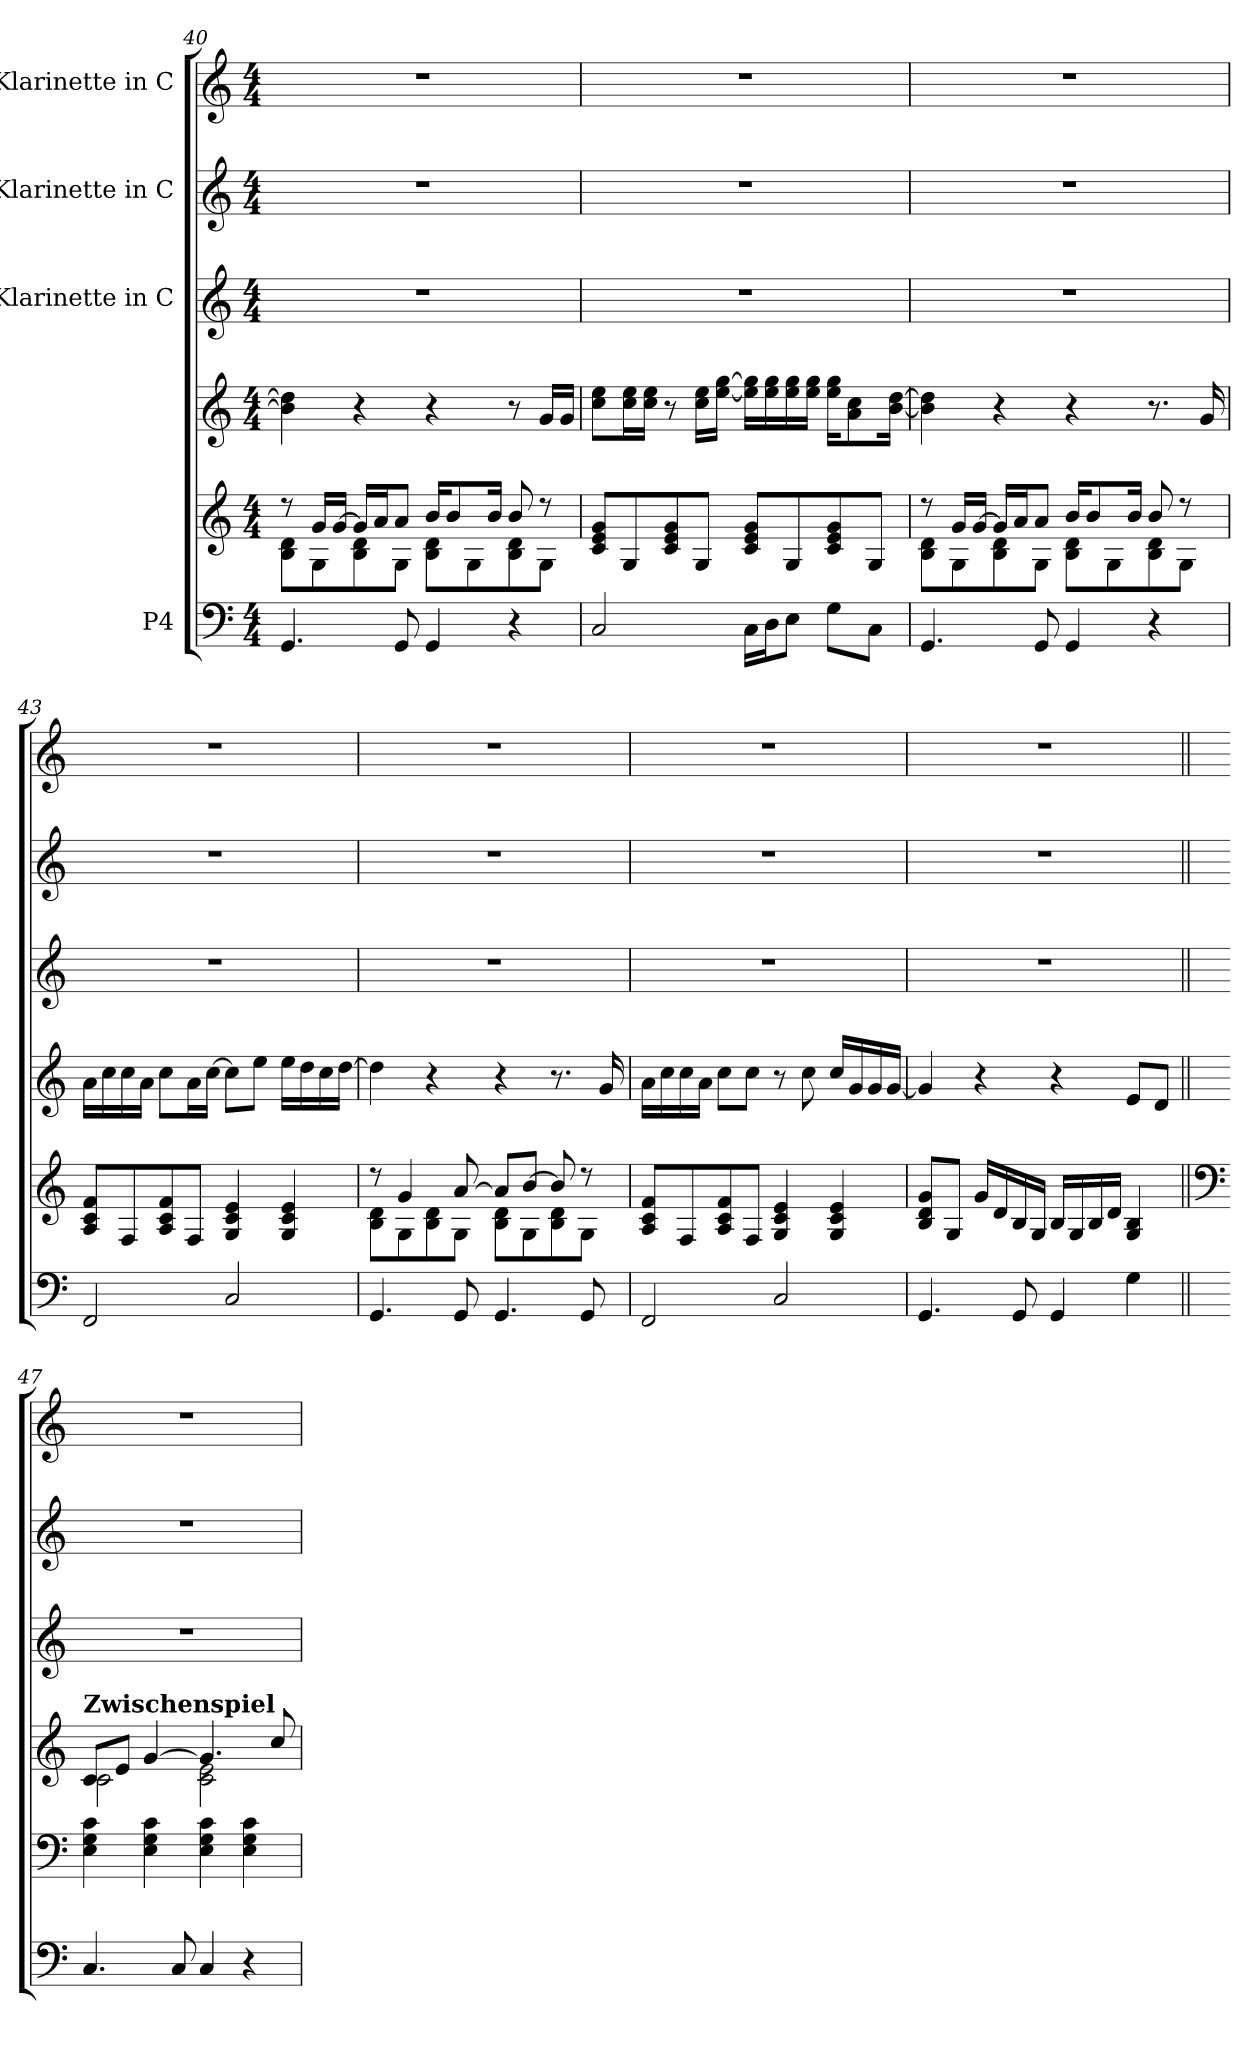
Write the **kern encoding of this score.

**kern	**kern	**kern	**kern	**kern	**kern
*part4	*part4	*part4	*part3	*part2	*part1
*staff6	*staff5	*staff4	*staff3	*staff2	*staff1
*I"P4	*	*	*I"Klarinette in C	*I"Klarinette in C	*I"Klarinette in C
!!LO:LB:g=z
*clefF4	*clefG2	*clefG2	*clefG2	*clefG2	*clefG2
*k[]	*k[]	*k[]	*k[]	*k[]	*k[]
*C:	*C:	*C:	*C:	*C:	*C:
*M4/4	*M4/4	*M4/4	*M4/4	*M4/4	*M4/4
=40	=40	=40	=40	=40	=40
*	*^	*	*	*	*
4.GGi/	8r	8Bi\ 8diL	4bi\] 4ddi]	1r	1r	1r
.	16gi/LL	8Gi\	.	.	.	.
.	[16gi/JJ	.	.	.	.	.
.	16gi/LL]	8Bi\ 8di	4r	.	.	.
.	16ai/J	.	.	.	.	.
8GGi/	8ai/J	8Gi\J	.	.	.	.
4GGi/	16bi/KL	8Bi\ 8diL	4r	.	.	.
.	8bi/	.	.	.	.	.
.	.	8Gi\	.	.	.	.
.	16bi/Jk	.	.	.	.	.
4r	8bi/	8Bi\ 8di	8r	.	.	.
.	8r	8Gi\J	16gi/LL	.	.	.
.	.	.	16gi/JJ	.	.	.
*	*v	*v	*	*	*	*
=41	=41	=41	=41	=41	=41
*	*	*^	*	*	*
2Ci/	8ci/ 8ei 8giL	8cci\ 8eeiL	2ryy	1r	1r	1r
.	8Gi/	16cci\ 16eeiL	.	.	.	.
.	.	16cci\ 16eeiJJ	.	.	.	.
.	8ci/ 8ei 8gi	8r	.	.	.	.
.	8Gi/J	16cci\ 16eeiLL	.	.	.	.
.	.	[16eei\ [16ggiJJ	.	.	.	.
16Ci\LL	8ci/ 8ei 8giL	16eei\] 16ggi]LL	4ryy	.	.	.
16Di\J	.	16eei\ 16ggi	.	.	.	.
8Ei\J	8Gi/	16eei\ 16ggi	.	.	.	.
.	.	16eei\ 16ggiJJ	.	.	.	.
8Gi\L	8ci/ 8ei 8gi	16eei\ 16ggiKL	4ryy	.	.	.
.	.	8ai\ 8cci	.	.	.	.
8Ci\J	8Gi/J	.	.	.	.	.
.	.	[16bi\ [16ddiJk	.	.	.	.
=42	=42	=42	=42	=42	=42	=42
*	*^	*	*	*	*	*
4.GGi/	8r	8Bi\ 8diL	4bi\] 4ddi]	4ryy	1r	1r	1r
.	16gi/LL	8Gi\	.	.	.	.	.
.	[16gi/JJ	.	.	.	.	.	.
.	16gi/LL]	8Bi\ 8di	4r	4ryy	.	.	.
.	16ai/J	.	.	.	.	.	.
8GGi/	8ai/J	8Gi\J	.	.	.	.	.
4GGi/	16bi/KL	8Bi\ 8diL	4r	2ryy	.	.	.
.	8bi/	.	.	.	.	.	.
.	.	8Gi\	.	.	.	.	.
.	16bi/Jk	.	.	.	.	.	.
4r	8bi/	8Bi\ 8di	8.r	.	.	.	.
.	8r	8Gi\J	.	.	.	.	.
.	.	.	16gi/	.	.	.	.
*	*v	*v	*	*	*	*	*
*	*	*v	*v	*	*	*
!!LO:LB:g=z
=43	=43	=43	=43	=43	=43
2FFi/	8Ai/ 8ci 8fiL	16ai\LL	1r	1r	1r
.	.	16cci\	.	.	.
.	8Fi/	16cci\	.	.	.
.	.	16ai\JJ	.	.	.
.	8Ai/ 8ci 8fi	8cci\L	.	.	.
.	8Fi/J	16ai\L	.	.	.
.	.	[16cci\JJ	.	.	.
2Ci/	4Gi/ 4ci 4ei	8cci\L]	.	.	.
.	.	8eei\J	.	.	.
.	4Gi/ 4ci 4ei	16eei\LL	.	.	.
.	.	16ddi\	.	.	.
.	.	16cci\	.	.	.
.	.	[16ddi\JJ	.	.	.
=44	=44	=44	=44	=44	=44
*	*^	*	*	*	*
4.GGi/	8r	8Bi\ 8diL	4ddi\]	1r	1r	1r
.	4gi/	8Gi\	.	.	.	.
.	.	8Bi\ 8di	4r	.	.	.
8GGi/	[8ai/	8Gi\J	.	.	.	.
4.GGi/	8ai/L]	8Bi\ 8diL	4r	.	.	.
.	[8bi/J	8Gi\	.	.	.	.
.	8bi/]	8Bi\ 8di	8.r	.	.	.
8GGi/	8r	8Gi\J	.	.	.	.
.	.	.	16gi/	.	.	.
*	*v	*v	*	*	*	*
=45	=45	=45	=45	=45	=45
2FFi/	8Ai/ 8ci 8fiL	16ai\LL	1r	1r	1r
.	.	16cci\	.	.	.
.	8Fi/	16cci\	.	.	.
.	.	16ai\JJ	.	.	.
.	8Ai/ 8ci 8fi	8cci\L	.	.	.
.	8Fi/J	8cci\J	.	.	.
2Ci/	4Gi/ 4ci 4ei	8r	.	.	.
.	.	8cci\	.	.	.
.	4Gi/ 4ci 4ei	16cci/LL	.	.	.
.	.	16gi/	.	.	.
.	.	16gi/	.	.	.
.	.	[16gi/JJ	.	.	.
!!LO:LB:g=z
=46	=46	=46	=46	=46	=46
4.GGi/	8Bi/ 8di 8giL	4gi/]	1r	1r	1r
.	8Gi/J	.	.	.	.
.	16gi/LL	4r	.	.	.
.	16di/	.	.	.	.
8GGi/	16Bi/	.	.	.	.
.	16Gi/JJ	.	.	.	.
4GGi/	16Bi/LL	4r	.	.	.
.	16Gi/	.	.	.	.
.	16Bi/	.	.	.	.
.	16di/JJ	.	.	.	.
4Gi\	4Gi/ 4Bi	8ei/L	.	.	.
.	.	8di/J	.	.	.
=47||	=47||	=47||	=47||	=47||	=47||
*	*clefF4	*	*	*	*
*	*	*^	*	*	*
!	!	!LO:TX:a:B:t=Zwischenspiel	!	!	!	!
4.Ci/	4Ei\ 4Gi 4ci	8ci/L	2ci\	1r	1r	1r
.	.	8ei/J	.	.	.	.
.	4Ei\ 4Gi 4ci	[4gi/	.	.	.	.
8Ci/	.	.	.	.	.	.
4Ci/	4Ei\ 4Gi 4ci	4.gi/]	2ci\ 2ei	.	.	.
4r	4Ei\ 4Gi 4ci	.	.	.	.	.
.	.	8cci/	.	.	.	.
*	*	*v	*v	*	*	*
=	=	=	=	=	=
*-	*-	*-	*-	*-	*-
